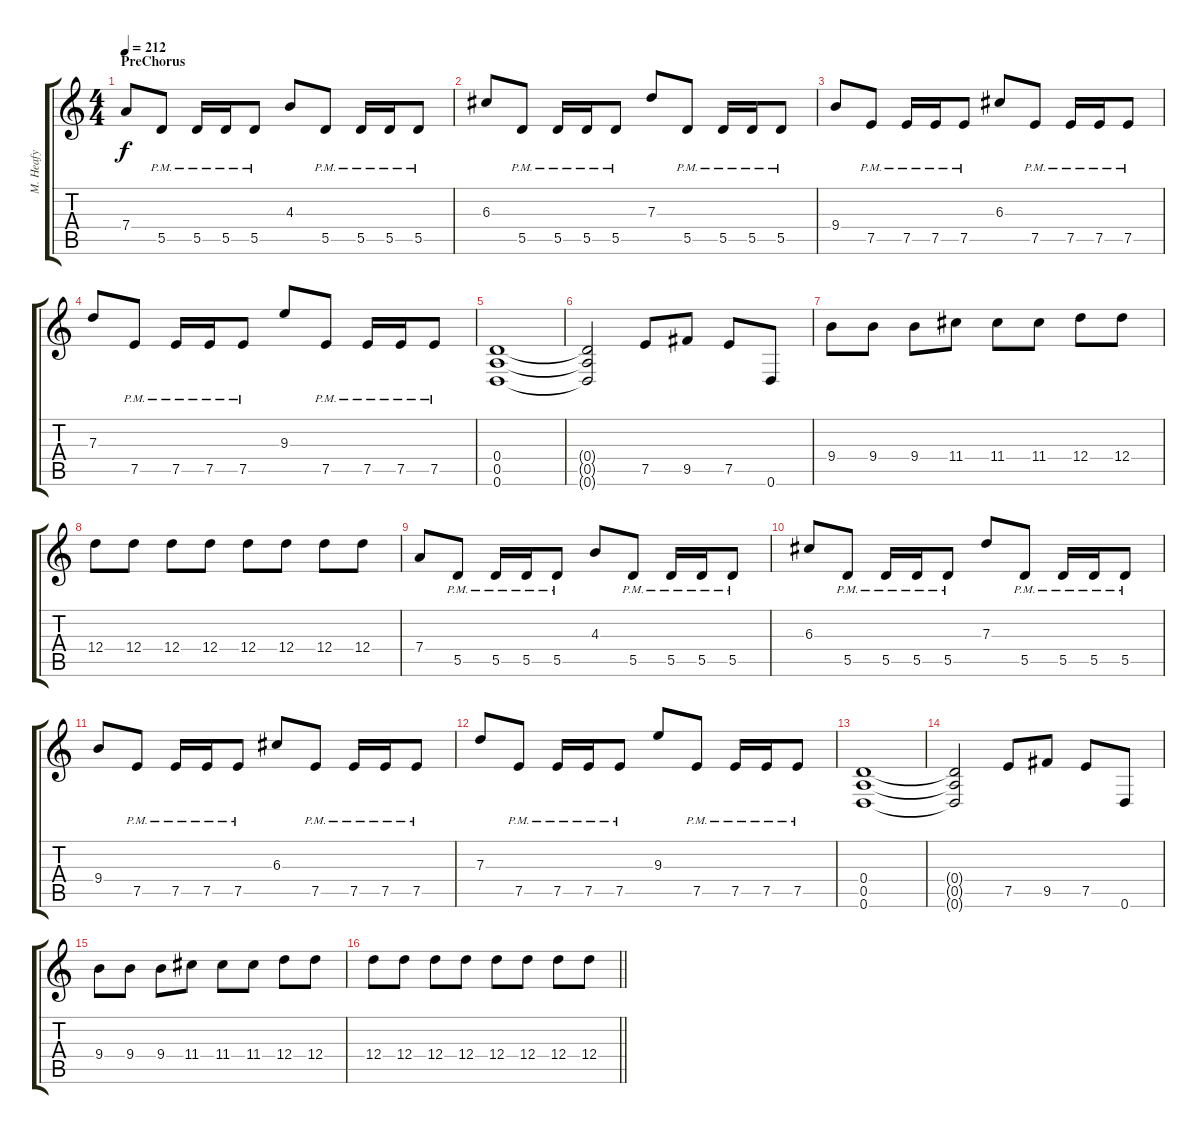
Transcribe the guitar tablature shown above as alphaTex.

\track ("M. Heafy" "M. Heafy") {instrument overdrivenguitar}
\staff {score tabs}
\tuning (D4 B3 G3 D3 A2 D2) {hide}
\ts (4 4)
\section ("" "PreChorus")
\tempo 212
\clef g2
\ks c
7.4.8{dy f} 5.5{pm}.8 5.5{pm}.16 5.5{pm}.16 5.5{pm}.8 4.3.8 5.5{pm}.8 5.5{pm}.16 5.5{pm}.16 5.5{pm}.8 |
6.3.8 5.5{pm}.8 5.5{pm}.16 5.5{pm}.16 5.5{pm}.8 7.3.8 5.5{pm}.8 5.5{pm}.16 5.5{pm}.16 5.5{pm}.8 |
9.4.8 7.5{pm}.8 7.5{pm}.16 7.5{pm}.16 7.5{pm}.8 6.3.8 7.5{pm}.8 7.5{pm}.16 7.5{pm}.16 7.5{pm}.8 |
7.3.8 7.5{pm}.8 7.5{pm}.16 7.5{pm}.16 7.5{pm}.8 9.3.8 7.5{pm}.8 7.5{pm}.16 7.5{pm}.16 7.5{pm}.8 |
(0.4 0.5 0.6).1 |
(0.4{t} 0.5{t} 0.6{t}).2 7.5.8 9.5.8 7.5.8 0.6.8 |
9.4.8 9.4.8 9.4.8 11.4.8 11.4.8 11.4.8 12.4.8 12.4.8 |
12.4.8 12.4.8 12.4.8 12.4.8 12.4.8 12.4.8 12.4.8 12.4.8 |
7.4.8 5.5{pm}.8 5.5{pm}.16 5.5{pm}.16 5.5{pm}.8 4.3.8 5.5{pm}.8 5.5{pm}.16 5.5{pm}.16 5.5{pm}.8 |
6.3.8 5.5{pm}.8 5.5{pm}.16 5.5{pm}.16 5.5{pm}.8 7.3.8 5.5{pm}.8 5.5{pm}.16 5.5{pm}.16 5.5{pm}.8 |
9.4.8 7.5{pm}.8 7.5{pm}.16 7.5{pm}.16 7.5{pm}.8 6.3.8 7.5{pm}.8 7.5{pm}.16 7.5{pm}.16 7.5{pm}.8 |
7.3.8 7.5{pm}.8 7.5{pm}.16 7.5{pm}.16 7.5{pm}.8 9.3.8 7.5{pm}.8 7.5{pm}.16 7.5{pm}.16 7.5{pm}.8 |
(0.4 0.5 0.6).1 |
(0.4{t} 0.5{t} 0.6{t}).2 7.5.8 9.5.8 7.5.8 0.6.8 |
9.4.8 9.4.8 9.4.8 11.4.8 11.4.8 11.4.8 12.4.8 12.4.8 |
\barLineRight lightlight
12.4.8 12.4.8 12.4.8 12.4.8 12.4.8 12.4.8 12.4.8 12.4.8
